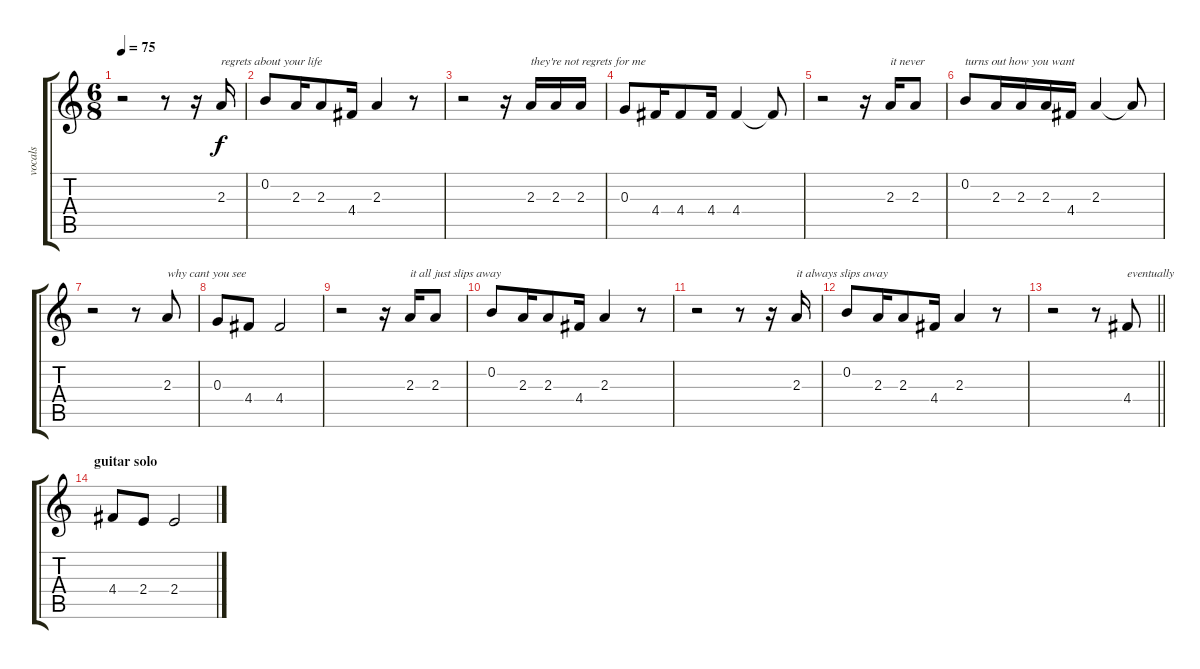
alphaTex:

\track ("vocals" "vocals") {instrument electricguitarjazz}
\staff {score tabs}
\tuning (E4 B3 G3 D3 A2 E2) {hide}
\ts (6 8)
\tempo 75
\clef g2
\ks c
r.2{dy f} r.8 r.16 2.3.16{txt "regrets about your life"} |
0.2.8 2.3.16 2.3.8 4.4.16 2.3.4 r.8 |
r.2 r.16 2.3.16{txt "they're not regrets for me"} 2.3.16 2.3.16 |
0.3.8 4.4.16 4.4.8 4.4.16 4.4.4 4.4{t}.8 |
r.2 r.16 2.3.16{txt "it never"} 2.3.8 |
0.2.8{txt "turns out how you want"} 2.3.16 2.3.16 2.3.16 4.4.16 2.3.4 2.3{t}.8 |
r.2 r.8 2.3.8{txt "why cant you see"} |
0.3.8 4.4.8 4.4.2 |
r.2 r.16 2.3.16{txt "it all just slips away"} 2.3.8 |
0.2.8 2.3.16 2.3.8 4.4.16 2.3.4 r.8 |
r.2 r.8 r.16 2.3.16{txt "it always slips away"} |
0.2.8 2.3.16 2.3.8 4.4.16 2.3.4 r.8 |
\barLineRight lightlight
r.2 r.8 4.4.8{txt "eventually"} |
\section ("" "guitar solo")
4.4.8 2.4.8 2.4.2
